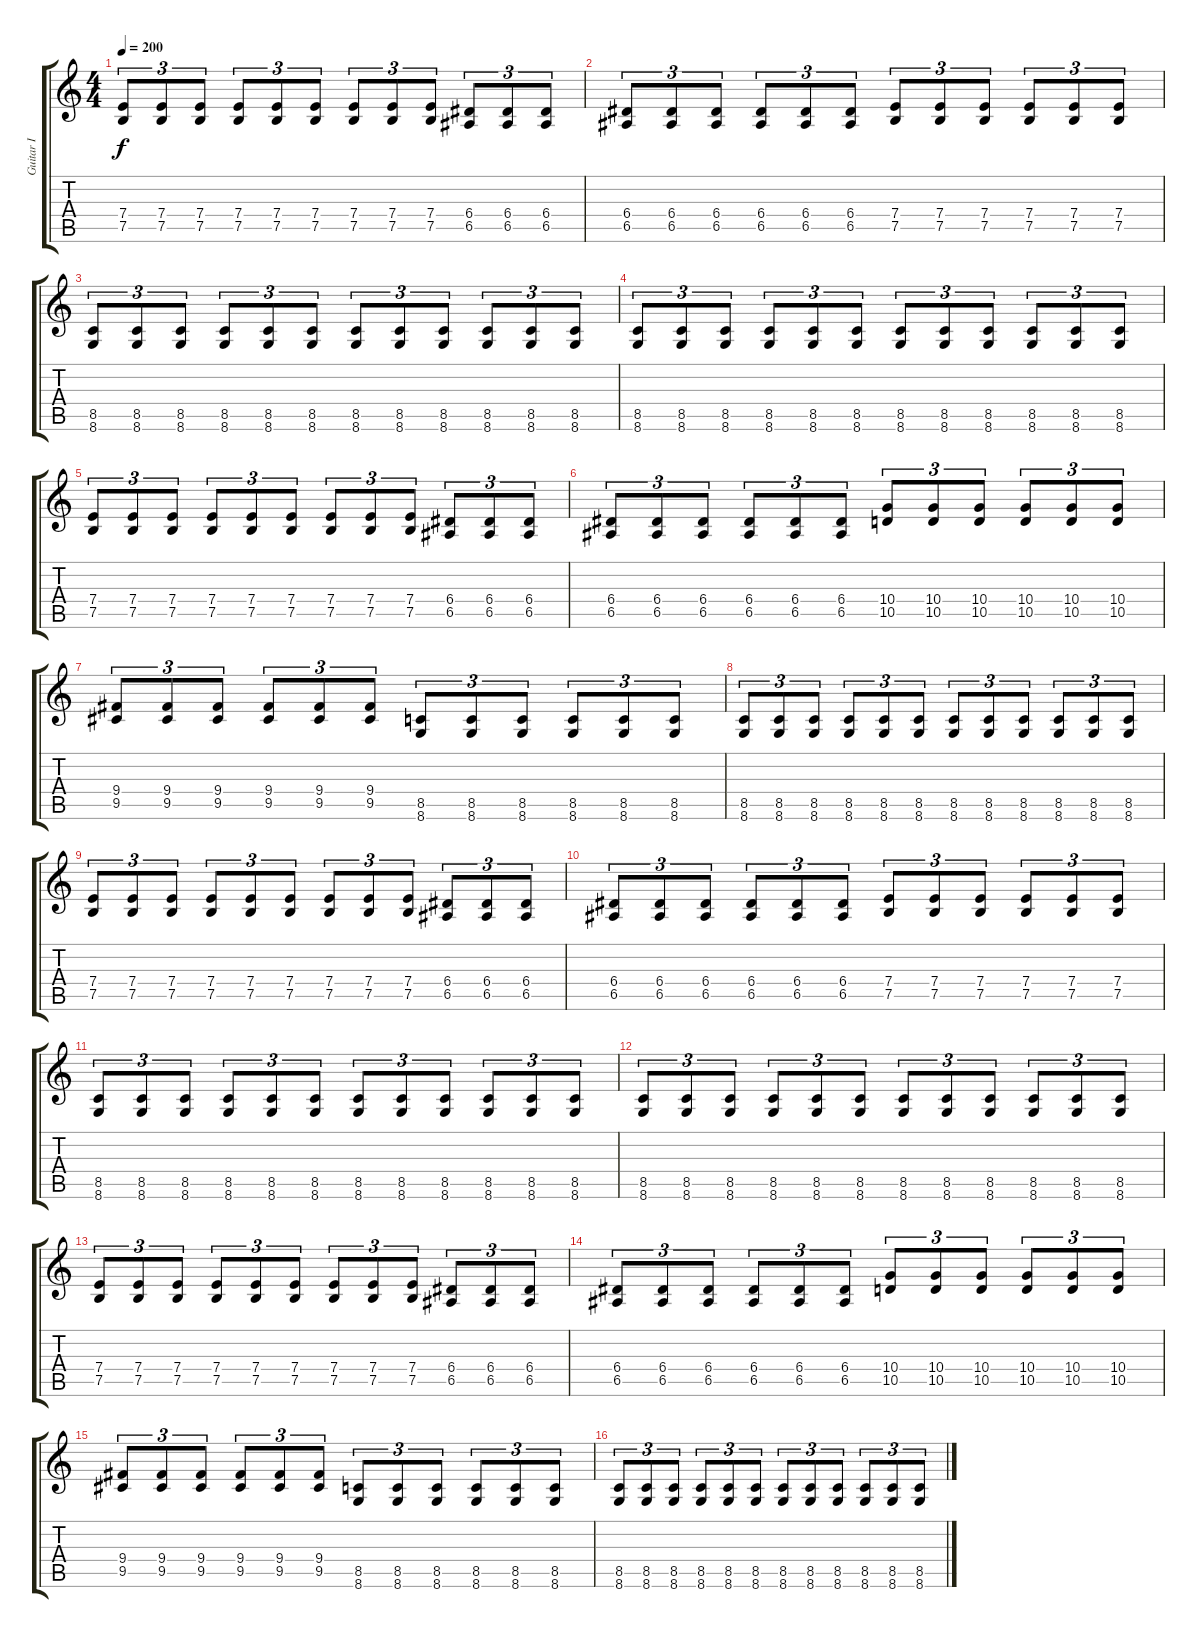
\track ("Guitar I" "Guitar I") {instrument distortionguitar}
\staff {score tabs}
\tuning (B3 Gb3 D3 A2 E2 B1) {hide}
\ts (4 4)
\tempo 200
\clef g2
\ks c
(7.4 7.5).8{tu (3 2) dy f} (7.4 7.5).8{tu (3 2)} (7.4 7.5).8{tu (3 2)} (7.4 7.5).8{tu (3 2)} (7.4 7.5).8{tu (3 2)} (7.4 7.5).8{tu (3 2)} (7.4 7.5).8{tu (3 2)} (7.4 7.5).8{tu (3 2)} (7.4 7.5).8{tu (3 2)} (6.4 6.5).8{tu (3 2)} (6.4 6.5).8{tu (3 2)} (6.4 6.5).8{tu (3 2)} |
(6.4 6.5).8{tu (3 2)} (6.4 6.5).8{tu (3 2)} (6.4 6.5).8{tu (3 2)} (6.4 6.5).8{tu (3 2)} (6.4 6.5).8{tu (3 2)} (6.4 6.5).8{tu (3 2)} (7.4 7.5).8{tu (3 2)} (7.4 7.5).8{tu (3 2)} (7.4 7.5).8{tu (3 2)} (7.4 7.5).8{tu (3 2)} (7.4 7.5).8{tu (3 2)} (7.4 7.5).8{tu (3 2)} |
(8.5 8.6).8{tu (3 2)} (8.5 8.6).8{tu (3 2)} (8.5 8.6).8{tu (3 2)} (8.5 8.6).8{tu (3 2)} (8.5 8.6).8{tu (3 2)} (8.5 8.6).8{tu (3 2)} (8.5 8.6).8{tu (3 2)} (8.5 8.6).8{tu (3 2)} (8.5 8.6).8{tu (3 2)} (8.5 8.6).8{tu (3 2)} (8.5 8.6).8{tu (3 2)} (8.5 8.6).8{tu (3 2)} |
(8.5 8.6).8{tu (3 2)} (8.5 8.6).8{tu (3 2)} (8.5 8.6).8{tu (3 2)} (8.5 8.6).8{tu (3 2)} (8.5 8.6).8{tu (3 2)} (8.5 8.6).8{tu (3 2)} (8.5 8.6).8{tu (3 2)} (8.5 8.6).8{tu (3 2)} (8.5 8.6).8{tu (3 2)} (8.5 8.6).8{tu (3 2)} (8.5 8.6).8{tu (3 2)} (8.5 8.6).8{tu (3 2)} |
(7.4 7.5).8{tu (3 2)} (7.4 7.5).8{tu (3 2)} (7.4 7.5).8{tu (3 2)} (7.4 7.5).8{tu (3 2)} (7.4 7.5).8{tu (3 2)} (7.4 7.5).8{tu (3 2)} (7.4 7.5).8{tu (3 2)} (7.4 7.5).8{tu (3 2)} (7.4 7.5).8{tu (3 2)} (6.4 6.5).8{tu (3 2)} (6.4 6.5).8{tu (3 2)} (6.4 6.5).8{tu (3 2)} |
(6.4 6.5).8{tu (3 2)} (6.4 6.5).8{tu (3 2)} (6.4 6.5).8{tu (3 2)} (6.4 6.5).8{tu (3 2)} (6.4 6.5).8{tu (3 2)} (6.4 6.5).8{tu (3 2)} (10.4 10.5).8{tu (3 2)} (10.4 10.5).8{tu (3 2)} (10.4 10.5).8{tu (3 2)} (10.4 10.5).8{tu (3 2)} (10.4 10.5).8{tu (3 2)} (10.4 10.5).8{tu (3 2)} |
(9.4 9.5).8{tu (3 2)} (9.4 9.5).8{tu (3 2)} (9.4 9.5).8{tu (3 2)} (9.4 9.5).8{tu (3 2)} (9.4 9.5).8{tu (3 2)} (9.4 9.5).8{tu (3 2)} (8.5 8.6).8{tu (3 2)} (8.5 8.6).8{tu (3 2)} (8.5 8.6).8{tu (3 2)} (8.5 8.6).8{tu (3 2)} (8.5 8.6).8{tu (3 2)} (8.5 8.6).8{tu (3 2)} |
(8.5 8.6).8{tu (3 2)} (8.5 8.6).8{tu (3 2)} (8.5 8.6).8{tu (3 2)} (8.5 8.6).8{tu (3 2)} (8.5 8.6).8{tu (3 2)} (8.5 8.6).8{tu (3 2)} (8.5 8.6).8{tu (3 2)} (8.5 8.6).8{tu (3 2)} (8.5 8.6).8{tu (3 2)} (8.5 8.6).8{tu (3 2)} (8.5 8.6).8{tu (3 2)} (8.5 8.6).8{tu (3 2)} |
(7.4 7.5).8{tu (3 2)} (7.4 7.5).8{tu (3 2)} (7.4 7.5).8{tu (3 2)} (7.4 7.5).8{tu (3 2)} (7.4 7.5).8{tu (3 2)} (7.4 7.5).8{tu (3 2)} (7.4 7.5).8{tu (3 2)} (7.4 7.5).8{tu (3 2)} (7.4 7.5).8{tu (3 2)} (6.4 6.5).8{tu (3 2)} (6.4 6.5).8{tu (3 2)} (6.4 6.5).8{tu (3 2)} |
(6.4 6.5).8{tu (3 2)} (6.4 6.5).8{tu (3 2)} (6.4 6.5).8{tu (3 2)} (6.4 6.5).8{tu (3 2)} (6.4 6.5).8{tu (3 2)} (6.4 6.5).8{tu (3 2)} (7.4 7.5).8{tu (3 2)} (7.4 7.5).8{tu (3 2)} (7.4 7.5).8{tu (3 2)} (7.4 7.5).8{tu (3 2)} (7.4 7.5).8{tu (3 2)} (7.4 7.5).8{tu (3 2)} |
(8.5 8.6).8{tu (3 2)} (8.5 8.6).8{tu (3 2)} (8.5 8.6).8{tu (3 2)} (8.5 8.6).8{tu (3 2)} (8.5 8.6).8{tu (3 2)} (8.5 8.6).8{tu (3 2)} (8.5 8.6).8{tu (3 2)} (8.5 8.6).8{tu (3 2)} (8.5 8.6).8{tu (3 2)} (8.5 8.6).8{tu (3 2)} (8.5 8.6).8{tu (3 2)} (8.5 8.6).8{tu (3 2)} |
(8.5 8.6).8{tu (3 2)} (8.5 8.6).8{tu (3 2)} (8.5 8.6).8{tu (3 2)} (8.5 8.6).8{tu (3 2)} (8.5 8.6).8{tu (3 2)} (8.5 8.6).8{tu (3 2)} (8.5 8.6).8{tu (3 2)} (8.5 8.6).8{tu (3 2)} (8.5 8.6).8{tu (3 2)} (8.5 8.6).8{tu (3 2)} (8.5 8.6).8{tu (3 2)} (8.5 8.6).8{tu (3 2)} |
(7.4 7.5).8{tu (3 2)} (7.4 7.5).8{tu (3 2)} (7.4 7.5).8{tu (3 2)} (7.4 7.5).8{tu (3 2)} (7.4 7.5).8{tu (3 2)} (7.4 7.5).8{tu (3 2)} (7.4 7.5).8{tu (3 2)} (7.4 7.5).8{tu (3 2)} (7.4 7.5).8{tu (3 2)} (6.4 6.5).8{tu (3 2)} (6.4 6.5).8{tu (3 2)} (6.4 6.5).8{tu (3 2)} |
(6.4 6.5).8{tu (3 2)} (6.4 6.5).8{tu (3 2)} (6.4 6.5).8{tu (3 2)} (6.4 6.5).8{tu (3 2)} (6.4 6.5).8{tu (3 2)} (6.4 6.5).8{tu (3 2)} (10.4 10.5).8{tu (3 2)} (10.4 10.5).8{tu (3 2)} (10.4 10.5).8{tu (3 2)} (10.4 10.5).8{tu (3 2)} (10.4 10.5).8{tu (3 2)} (10.4 10.5).8{tu (3 2)} |
(9.4 9.5).8{tu (3 2)} (9.4 9.5).8{tu (3 2)} (9.4 9.5).8{tu (3 2)} (9.4 9.5).8{tu (3 2)} (9.4 9.5).8{tu (3 2)} (9.4 9.5).8{tu (3 2)} (8.5 8.6).8{tu (3 2)} (8.5 8.6).8{tu (3 2)} (8.5 8.6).8{tu (3 2)} (8.5 8.6).8{tu (3 2)} (8.5 8.6).8{tu (3 2)} (8.5 8.6).8{tu (3 2)} |
(8.5 8.6).8{tu (3 2)} (8.5 8.6).8{tu (3 2)} (8.5 8.6).8{tu (3 2)} (8.5 8.6).8{tu (3 2)} (8.5 8.6).8{tu (3 2)} (8.5 8.6).8{tu (3 2)} (8.5 8.6).8{tu (3 2)} (8.5 8.6).8{tu (3 2)} (8.5 8.6).8{tu (3 2)} (8.5 8.6).8{tu (3 2)} (8.5 8.6).8{tu (3 2)} (8.5 8.6).8{tu (3 2)}
